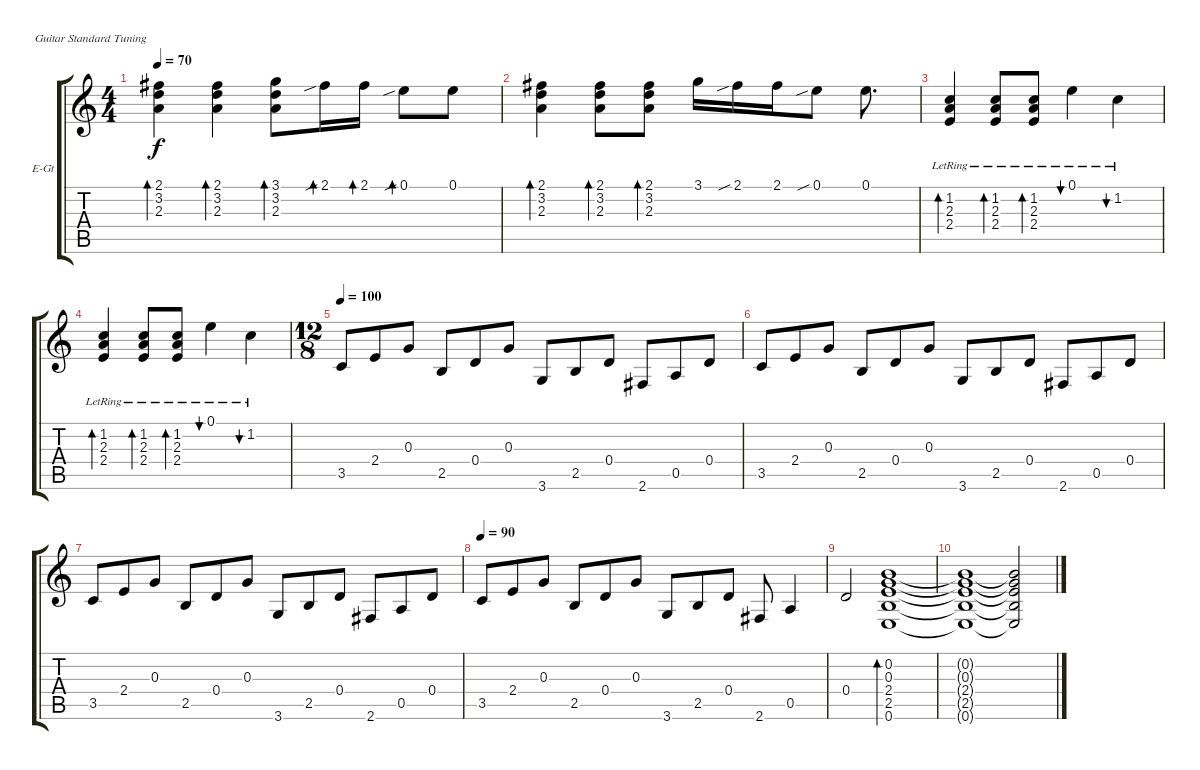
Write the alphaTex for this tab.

\defaultSystemsLayout 4
\bracketExtendMode groupsimilarinstruments
\firstSystemTrackNameOrientation horizontal
\otherSystemsTrackNameOrientation horizontal
\track ("Electric Guitar" "E-Gt") {instrument electricguitarclean}
\staff {score tabs}
\tuning (E4 B3 G3 D3 A2 E2)
\ts (4 4)
\tempo 70
\clef g2
\ks c
(2.3 3.2 2.1).4{bd 36 dy f} (2.3 3.2 2.1).4{bd 36} (2.3 3.2 3.1).8{bd 36} 2.1{sib}.16{bd 36} 2.1.16{bd 36} 0.1{sib}.8{bd 36} 0.1.8 |
(2.3 3.2 2.1).4{bd 36} (2.3 3.2 2.1).8{bd 36} (2.3 3.2 2.1).8{bd 36} 3.1.16 2.1{sib}.16 2.1.16 0.1{sib}.8 0.1.8{d} |
(1.2{lr} 2.3{lr} 2.4{lr}).4{bd 33} (1.2{lr} 2.3{lr} 2.4{lr}).8{bd 33} (1.2{lr} 2.3{lr} 2.4{lr}).8{bd 33} 0.1{lr}.4{bu 32} 1.2{lr}.4{bu 31} |
(1.2{lr} 2.3{lr} 2.4{lr}).4{bd 33} (1.2{lr} 2.3{lr} 2.4{lr}).8{bd 33} (1.2{lr} 2.3{lr} 2.4{lr}).8{bd 33} 0.1{lr}.4{bu 32} 1.2{lr}.4{bu 31} |
\ts (12 8)
\tempo 100
3.5.8 2.4.8 0.3.8 2.5.8 0.4.8 0.3.8 3.6.8 2.5.8 0.4.8 2.6.8 0.5.8 0.4.8 |
3.5.8 2.4.8 0.3.8 2.5.8 0.4.8 0.3.8 3.6.8 2.5.8 0.4.8 2.6.8 0.5.8 0.4.8 |
3.5.8 2.4.8 0.3.8 2.5.8 0.4.8 0.3.8 3.6.8 2.5.8 0.4.8 2.6.8 0.5.8 0.4.8 |
\tempo 90
3.5.8 2.4.8 0.3.8 2.5.8 0.4.8 0.3.8 3.6.8 2.5.8 0.4.8 2.6.8 0.5.4 |
0.4.2 (0.6 2.5 2.4 0.3 0.2).1{bd 119} |
(0.6{t} 2.5{t} 2.4{t} 0.3{t} 0.2{t}).1 (0.6{t} 2.5{t} 2.4{t} 0.3{t} 0.2{t}).2
